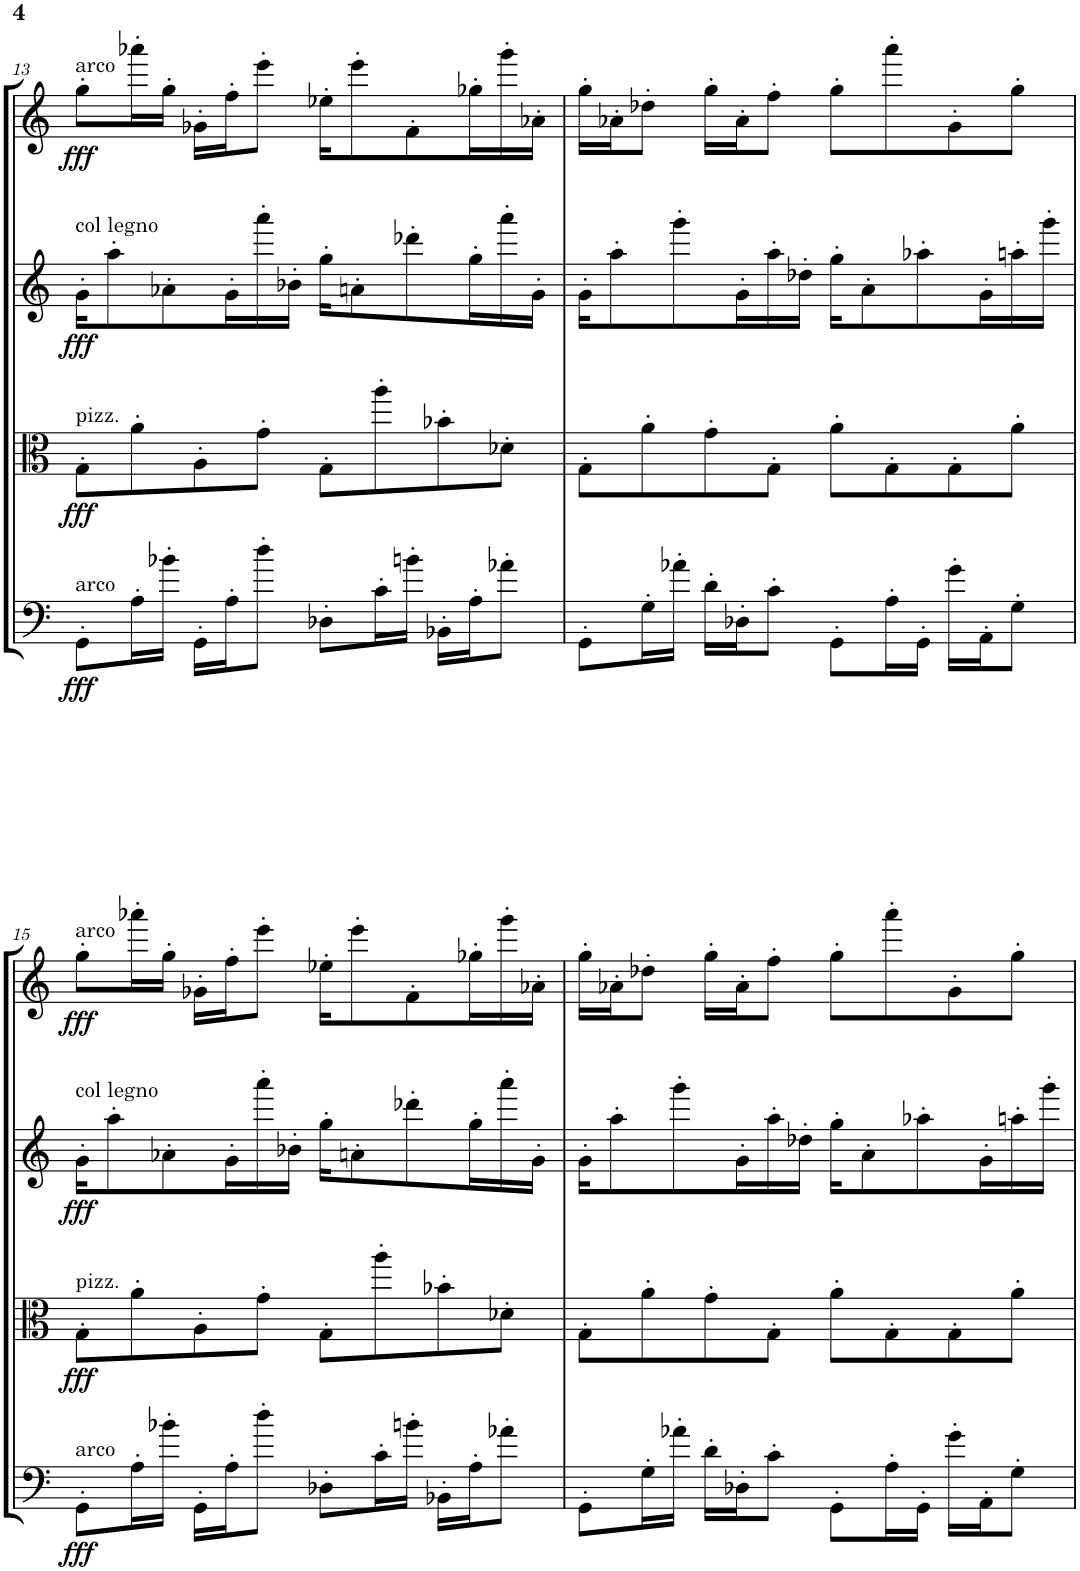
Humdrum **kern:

**kern	**dynam	**kern	**dynam	**kern	**dynam	**kern	**dynam
*part4	*part4	*part3	*part3	*part2	*part2	*part1	*part1
*staff4	*staff4	*staff3	*staff3	*staff2	*staff2	*staff1	*staff1
*I"Violoncello	*	*I"Viola	*	*I"Violin II	*	*I"Violin I	*
*I'Vc	*	*I'Vla	*	*I'Vln	*	*I'Vln	*
!!LO:PB:g=z
*clefF4	*	*clefC3	*	*clefG2	*	*clefG2	*
*k[]	*	*k[]	*	*k[]	*	*k[]	*
*M4/4	*	*M4/4	*	*M4/4	*	*M4/4	*
=13	=13	=13	=13	=13	=13	=13	=13
!	!	!	!	!	!	!LO:TX:a:t=arco	!
!	!	!	!	!LO:TX:a:t=col legno	!	!	!
!	!	!LO:TX:a:t=pizz.	!	!	!	!	!
!LO:TX:a:t=arco	!	!	!	!	!	!	!
!	!LO:DY:b	!	!LO:DY:b	!	!LO:DY:b	!	!LO:DY:b
8GG'\L	fff	8G'\L	fff	16g'\KL	fff	8gg'\L	fff
.	.	.	.	8aa'\	.	.	.
16A'\L	.	8a'\	.	.	.	16aaa-X'\L	.
16b-X'\JJ	.	.	.	8a-X'\	.	16gg'\JJ	.
16GG'\LL	.	8A'\	.	.	.	16g-X'\LL	.
16A'\J	.	.	.	16g'\L	.	16ff'\J	.
8dd'\J	.	8g'\J	.	16aaa'\	.	8eee'\J	.
.	.	.	.	16b-X'\JJ	.	.	.
8D-X'\L	.	8G'\L	.	16gg'\KL	.	16ee-X'\KL	.
.	.	.	.	8an'\	.	8eee'\	.
16c'\L	.	8aa'\	.	.	.	.	.
16bn'\JJ	.	.	.	8ddd-X'\	.	8f'\	.
16BB-X'\LL	.	8b-X'\	.	.	.	.	.
16A'\J	.	.	.	16gg'\L	.	16gg-X'\L	.
8a-X'\J	.	8d-X'\J	.	16aaa'\	.	16ggg'\	.
.	.	.	.	16g'\JJ	.	16a-X'\JJ	.
=14	=14	=14	=14	=14	=14	=14	=14
8GG'\L	.	8G'\L	.	16g'\KL	.	16gg'\LL	.
.	.	.	.	8aa'\	.	16a-X'\J	.
16G'\L	.	8a'\	.	.	.	8dd-X'\J	.
16a-X'\JJ	.	.	.	8ggg'\	.	.	.
16d'\LL	.	8g'\	.	.	.	16gg'\LL	.
16D-X'\J	.	.	.	16g'\L	.	16a-'\J	.
8c'\J	.	8G'\J	.	16aa'\	.	8ff'\J	.
.	.	.	.	16dd-X'\JJ	.	.	.
8GG'\L	.	8a'\L	.	16gg'\KL	.	8gg'\L	.
.	.	.	.	8a'\	.	.	.
16A'\L	.	8G'\	.	.	.	8aaa'\	.
16GG'\JJ	.	.	.	8aa-X'\	.	.	.
16g'\LL	.	8G'\	.	.	.	8g'\	.
16AA'\J	.	.	.	16g'\L	.	.	.
8G'\J	.	8a'\J	.	16aan'\	.	8gg'\J	.
.	.	.	.	16ggg'\JJ	.	.	.
!!LO:LB:g=z
=15	=15	=15	=15	=15	=15	=15	=15
!	!	!	!	!	!	!LO:TX:a:t=arco	!
!	!	!	!	!LO:TX:a:t=col legno	!	!	!
!	!	!LO:TX:a:t=pizz.	!	!	!	!	!
!LO:TX:a:t=arco	!	!	!	!	!	!	!
!	!LO:DY:b	!	!LO:DY:b	!	!LO:DY:b	!	!LO:DY:b
8GG'\L	fff	8G'\L	fff	16g'\KL	fff	8gg'\L	fff
.	.	.	.	8aa'\	.	.	.
16A'\L	.	8a'\	.	.	.	16aaa-X'\L	.
16b-X'\JJ	.	.	.	8a-X'\	.	16gg'\JJ	.
16GG'\LL	.	8A'\	.	.	.	16g-X'\LL	.
16A'\J	.	.	.	16g'\L	.	16ff'\J	.
8dd'\J	.	8g'\J	.	16aaa'\	.	8eee'\J	.
.	.	.	.	16b-X'\JJ	.	.	.
8D-X'\L	.	8G'\L	.	16gg'\KL	.	16ee-X'\KL	.
.	.	.	.	8an'\	.	8eee'\	.
16c'\L	.	8aa'\	.	.	.	.	.
16bn'\JJ	.	.	.	8ddd-X'\	.	8f'\	.
16BB-X'\LL	.	8b-X'\	.	.	.	.	.
16A'\J	.	.	.	16gg'\L	.	16gg-X'\L	.
8a-X'\J	.	8d-X'\J	.	16aaa'\	.	16ggg'\	.
.	.	.	.	16g'\JJ	.	16a-X'\JJ	.
=16	=16	=16	=16	=16	=16	=16	=16
8GG'\L	.	8G'\L	.	16g'\KL	.	16gg'\LL	.
.	.	.	.	8aa'\	.	16a-X'\J	.
16G'\L	.	8a'\	.	.	.	8dd-X'\J	.
16a-X'\JJ	.	.	.	8ggg'\	.	.	.
16d'\LL	.	8g'\	.	.	.	16gg'\LL	.
16D-X'\J	.	.	.	16g'\L	.	16a-'\J	.
8c'\J	.	8G'\J	.	16aa'\	.	8ff'\J	.
.	.	.	.	16dd-X'\JJ	.	.	.
8GG'\L	.	8a'\L	.	16gg'\KL	.	8gg'\L	.
.	.	.	.	8a'\	.	.	.
16A'\L	.	8G'\	.	.	.	8aaa'\	.
16GG'\JJ	.	.	.	8aa-X'\	.	.	.
16g'\LL	.	8G'\	.	.	.	8g'\	.
16AA'\J	.	.	.	16g'\L	.	.	.
8G'\J	.	8a'\J	.	16aan'\	.	8gg'\J	.
.	.	.	.	16ggg'\JJ	.	.	.
=	=	=	=	=	=	=	=
*-	*-	*-	*-	*-	*-	*-	*-
